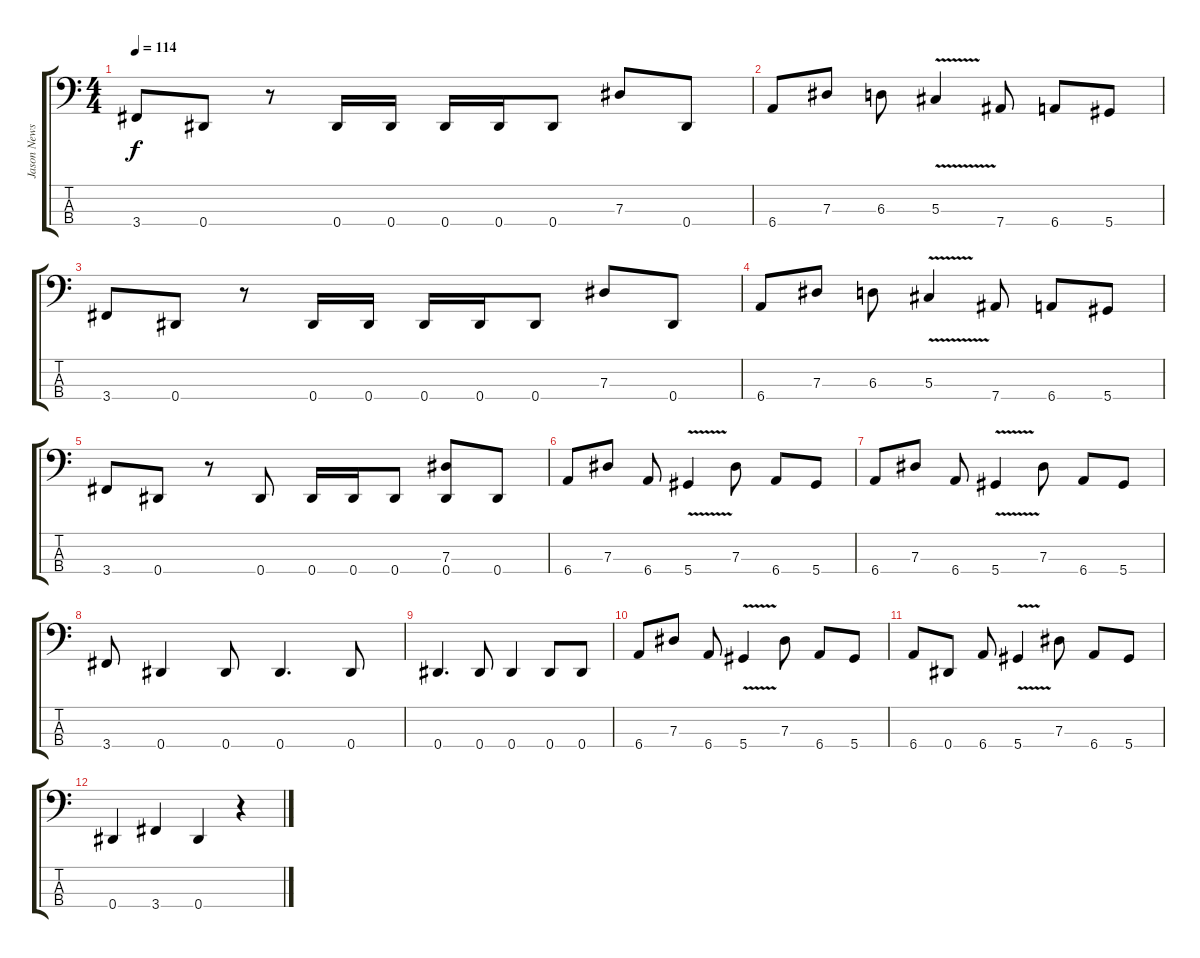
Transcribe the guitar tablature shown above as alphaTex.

\track ("Jason Newsted" "Jason News") {instrument electricbasspick}
\staff {score tabs}
\tuning (Gb2 Db2 Ab1 Eb1) {hide}
\ts (4 4)
\tempo 114
\clef f4
\ks c
3.4.8{dy f} 0.4.8 r.8 0.4.16 0.4.16 0.4.16 0.4.16 0.4.8 7.3.8 0.4.8 |
6.4.8 7.3.8 6.3.8 5.3{v}.4 7.4.8 6.4.8 5.4.8 |
3.4.8 0.4.8 r.8 0.4.16 0.4.16 0.4.16 0.4.16 0.4.8 7.3.8 0.4.8 |
6.4.8 7.3.8 6.3.8 5.3{v}.4 7.4.8 6.4.8 5.4.8 |
3.4.8 0.4.8 r.8 0.4.8 0.4.16 0.4.16 0.4.8 (7.3 0.4).8 0.4.8 |
6.4.8 7.3.8 6.4.8 5.4{v}.4 7.3.8 6.4.8 5.4.8 |
6.4.8 7.3.8 6.4.8 5.4{v}.4 7.3.8 6.4.8 5.4.8 |
3.4.8 0.4.4 0.4.8 0.4.4{d} 0.4.8 |
0.4.4{d} 0.4.8 0.4.4 0.4.8 0.4.8 |
6.4.8 7.3.8 6.4.8 5.4{v}.4 7.3.8 6.4.8 5.4.8 |
6.4.8 0.4.8 6.4.8 5.4{v}.4 7.3.8 6.4.8 5.4.8 |
0.4.4 3.4.4 0.4.4 r.4
